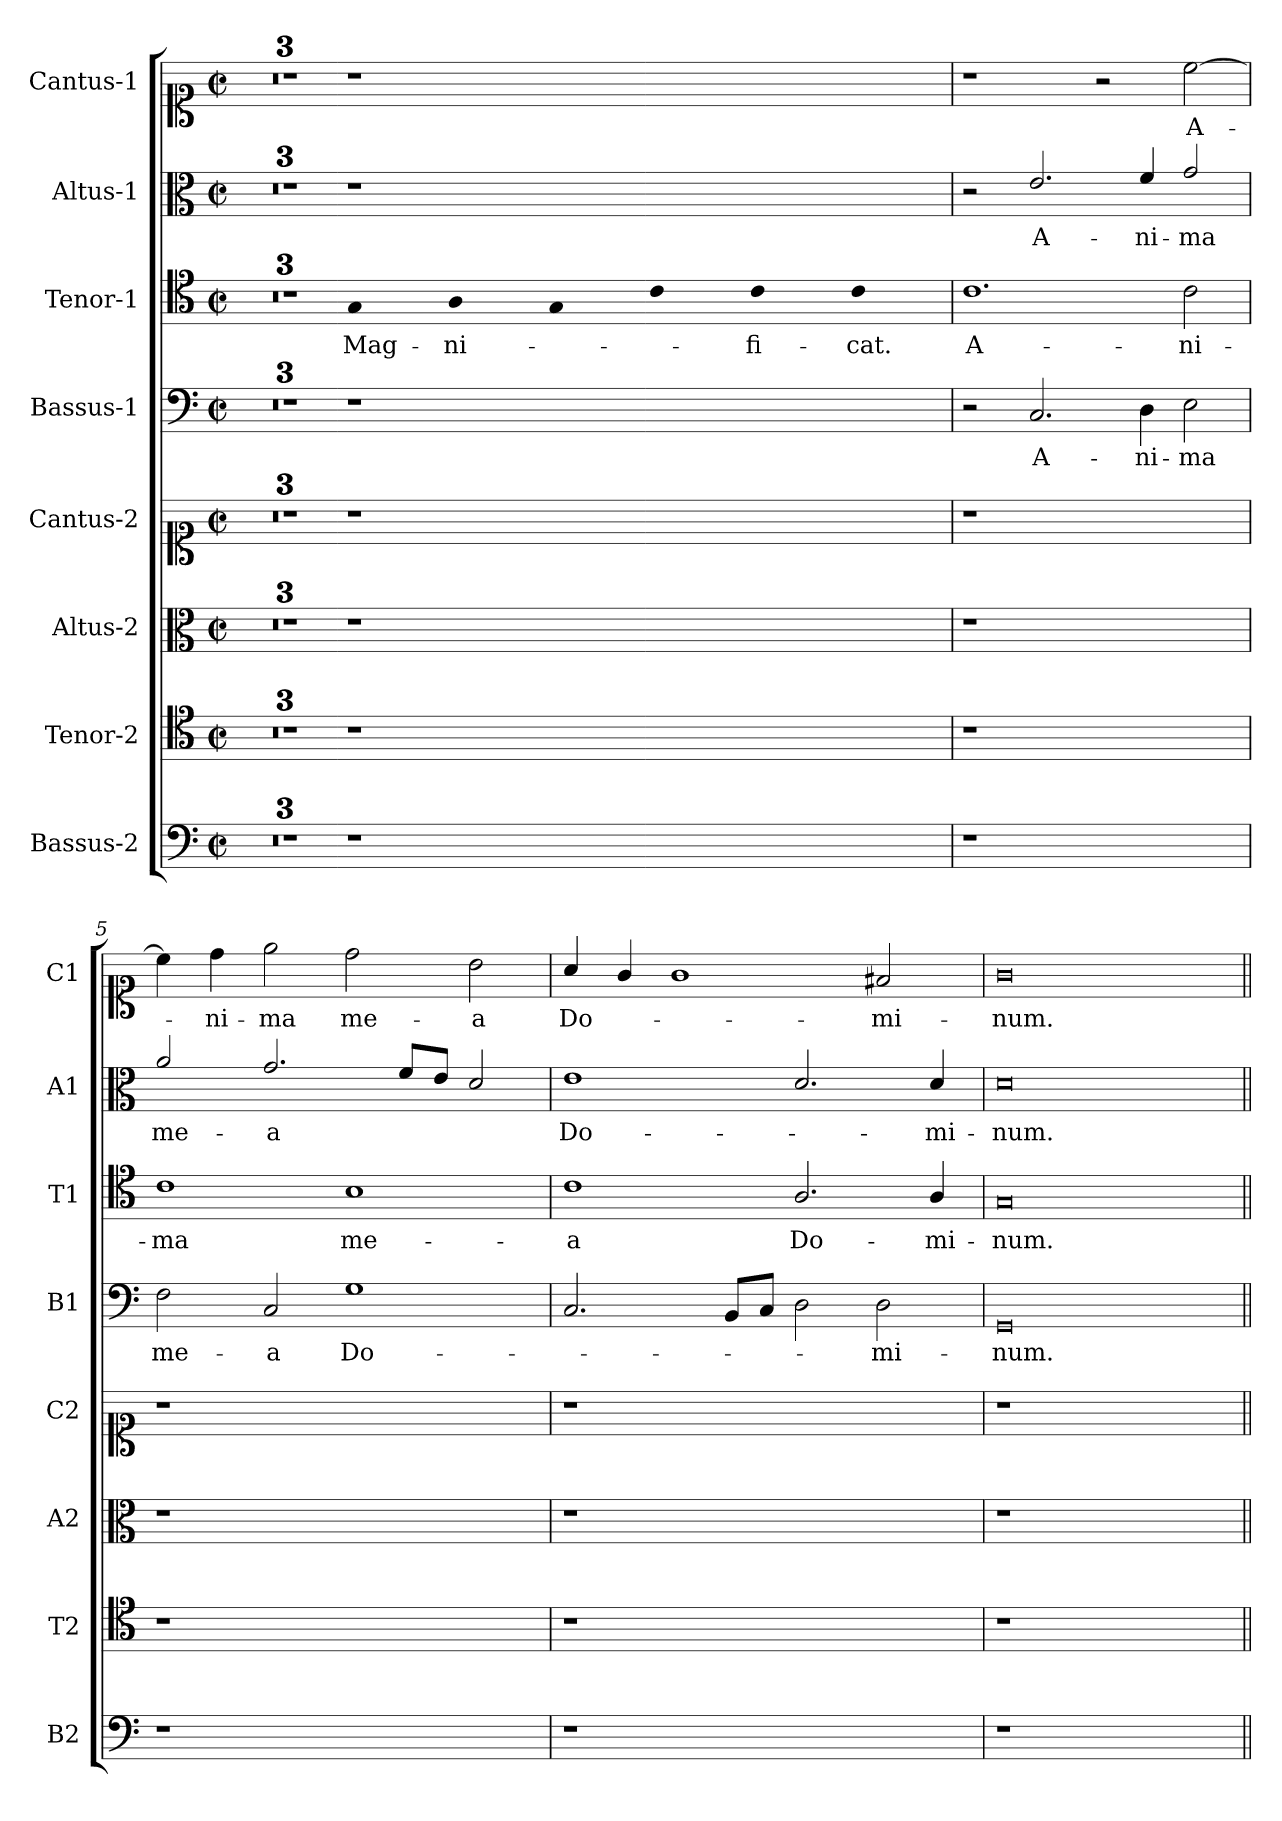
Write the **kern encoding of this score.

**kern	**kern	**kern	**kern	**kern	**text	**kern	**text	**kern	**text	**kern	**text
*part8	*part7	*part6	*part5	*part4	*part4	*part3	*part3	*part2	*part2	*part1	*part1
*staff8	*staff7	*staff6	*staff5	*staff4	*staff4	*staff3	*staff3	*staff2	*staff2	*staff1	*staff1
*I"Bassus-2	*I"Tenor-2	*I"Altus-2	*I"Cantus-2	*I"Bassus-1	*	*I"Tenor-1	*	*I"Altus-1	*	*I"Cantus-1	*
*I'B2	*I'T2	*I'A2	*I'C2	*I'B1	*	*I'T1	*	*I'A1	*	*I'C1	*
*clefF4	*clefC4	*clefC3	*clefC1	*clefF4	*	*clefC4	*	*clefC3	*	*clefC1	*
*k[]	*k[]	*k[]	*k[]	*k[]	*	*k[]	*	*k[]	*	*k[]	*
*C:	*C:	*C:	*C:	*C:	*	*C:	*	*C:	*	*C:	*
*M2/2	*M2/2	*M2/2	*M2/2	*M2/2	*	*M2/2	*	*M2/2	*	*M2/2	*
*met(c|)	*met(c|)	*met(c|)	*met(c|)	*met(c|)	*	*met(c|)	*	*met(c|)	*	*met(c|)	*
=1	=1	=1	=1	=1	=1	=1	=1	=1	=1	=1	=1
1ryy	1ryy	1ryy	1ryy	1ryy	.	1ryy	.	1ryy	.	1ryy	.
=2	=2	=2	=2	=2	=2	=2	=2	=2	=2	=2	=2
1r	1r	1r	1r	1r	.	1r	.	1r	.	1r	.
=3	=3	=3	=3	=3	=3	=3	=3	=3	=3	=3	=3
*	*clefGv2	*clefG2	*clefG2	*	*	*clefGv2	*	*clefG2	*	*clefG2	*
1ryy	1ryy	1ryy	1ryy	1ryy	.	1ryy	.	1ryy	.	1ryy	.
=3X1-	=3X1-	=3X1-	=3X1-	=3X1-	=3X1-	=3X1-	=3X1-	=3X1-	=3X1-	=3X1-	=3X1-
!	!	!	!	!	!	!LO:N:head=solid	!LO:LY:b	!	!	!	!
1r	1r	1r	1r	1r	.	1G	Mag-	1r	.	1r	.
!	!	!	!	!	!	!LO:N:head=solid	!LO:LY:b	!	!	!	!
00ryy	00ryy	00ryy	00ryy	00ryy	.	1A	-ni-	00ryy	.	00ryy	.
!	!	!	!	!	!	!LO:N:head=solid	!	!	!	!	!
.	.	.	.	.	.	1G	.	.	.	.	.
!	!	!	!	!	!	!LO:N:head=solid	!	!	!	!	!
.	.	.	.	.	.	1c	.	.	.	.	.
!	!	!	!	!	!	!LO:N:head=solid	!LO:LY:b	!	!	!	!
.	.	.	.	.	.	1c	-fi-	.	.	.	.
!	!	!	!	!	!	!LO:N:head=solid	!LO:LY:b	!	!	!	!
1ryy	1ryy	1ryy	1ryy	1ryy	.	1c	-cat.	1ryy	.	1ryy	.
=4	=4	=4	=4	=4	=4	=4	=4	=4	=4	=4	=4
!	!	!	!	!	!	!	!LO:LY:b	!	!	!	!
1r	1r	1r	1r	2r	.	1.c	A-	2r	.	1r	.
!	!	!	!	!	!LO:LY:b	!	!	!	!LO:LY:b	!	!
.	.	.	.	2.C/	A-	.	.	2.e/	A-	.	.
1ryy	1ryy	1ryy	1ryy	.	.	.	.	.	.	2r	.
!	!	!	!	!	!LO:LY:b	!	!	!	!LO:LY:b	!	!
.	.	.	.	4D\	-ni-	.	.	4f/	-ni-	.	.
!	!	!	!	!	!LO:LY:b	!	!LO:LY:b	!	!LO:LY:b	!	!LO:LY:b
.	.	.	.	2E\	-ma	2c\	-ni-	2g/	-ma	[2cc\	A-
=5	=5	=5	=5	=5	=5	=5	=5	=5	=5	=5	=5
!	!	!	!	!	!LO:LY:b	!	!LO:LY:b	!	!LO:LY:b	!	!
1r	1r	1r	1r	2F\	me-	1c	-ma	2a/	me-	4cc\]	.
!	!	!	!	!	!	!	!	!	!	!	!LO:LY:b
.	.	.	.	.	.	.	.	.	.	4dd\	-ni-
!	!	!	!	!	!LO:LY:b	!	!	!	!LO:LY:b	!	!LO:LY:b
.	.	.	.	2C/	-a	.	.	2.g/	-a	2ee\	-ma
!	!	!	!	!	!LO:LY:b	!	!LO:LY:b	!	!	!	!LO:LY:b
1ryy	1ryy	1ryy	1ryy	1G	Do-	1B	me-	.	.	2dd\	me-
.	.	.	.	.	.	.	.	8f/L	.	.	.
.	.	.	.	.	.	.	.	8e/J	.	.	.
!	!	!	!	!	!	!	!	!	!	!	!LO:LY:b
.	.	.	.	.	.	.	.	2d/	.	2b\	-a
=6	=6	=6	=6	=6	=6	=6	=6	=6	=6	=6	=6
!	!	!	!	!	!	!	!LO:LY:b	!	!LO:LY:b	!	!LO:LY:b
1r	1r	1r	1r	2.C/	.	1c	-a	1e	Do-	4a/	Do-
.	.	.	.	.	.	.	.	.	.	4g/	.
.	.	.	.	.	.	.	.	.	.	1g	.
.	.	.	.	8BB/L	.	.	.	.	.	.	.
.	.	.	.	8C/J	.	.	.	.	.	.	.
!	!	!	!	!	!	!	!LO:LY:b	!	!	!	!
1ryy	1ryy	1ryy	1ryy	2D\	.	2.A/	Do-	2.d/	.	.	.
!	!	!	!	!	!LO:LY:b	!	!	!	!	!	!LO:LY:b
.	.	.	.	2D\	-mi-	.	.	.	.	2f#X/	-mi-
!	!	!	!	!	!	!	!LO:LY:b	!	!LO:LY:b	!	!
.	.	.	.	.	.	4A/	-mi-	4d/	-mi-	.	.
=7	=7	=7	=7	=7	=7	=7	=7	=7	=7	=7	=7
!	!	!	!	!	!LO:LY:b	!	!LO:LY:b	!	!LO:LY:b	!	!LO:LY:b
1r	1r	1r	1r	0GG	-num.	0G	-num.	0d	-num.	0g	-num.
1ryy	1ryy	1ryy	1ryy	.	.	.	.	.	.	.	.
=||	=||	=||	=||	=||	=||	=||	=||	=||	=||	=||	=||
*-	*-	*-	*-	*-	*-	*-	*-	*-	*-	*-	*-
